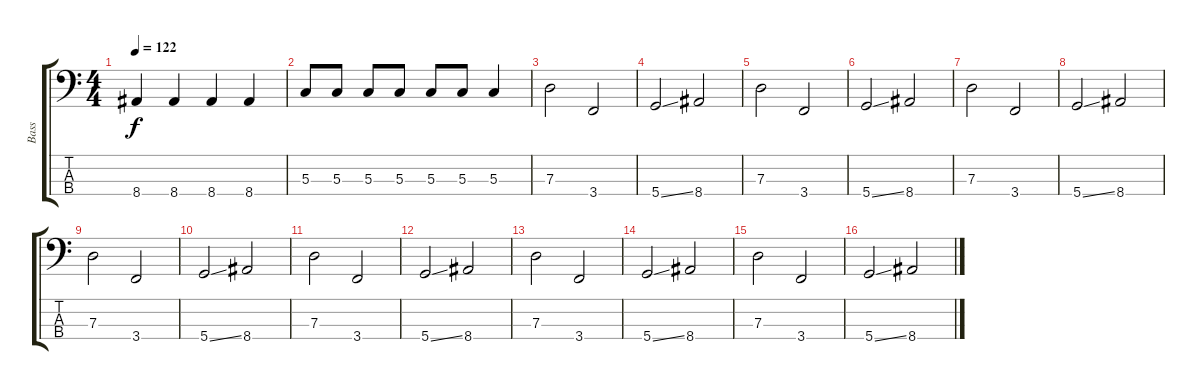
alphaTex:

\track ("Bass" "Bass") {instrument electricbassfinger}
\staff {score tabs}
\tuning (F2 C2 G1 D1) {hide}
\ts (4 4)
\tempo 122
\clef f4
\ks c
8.4.4{dy f} 8.4.4 8.4.4 8.4.4 |
5.3.8 5.3.8 5.3.8 5.3.8 5.3.8 5.3.8 5.3.4 |
7.3.2 3.4.2 |
5.4{ss}.2 8.4.2 |
7.3.2 3.4.2 |
5.4{ss}.2 8.4.2 |
7.3.2 3.4.2 |
5.4{ss}.2 8.4.2 |
7.3.2 3.4.2 |
5.4{ss}.2 8.4.2 |
7.3.2 3.4.2 |
5.4{ss}.2 8.4.2 |
7.3.2 3.4.2 |
5.4{ss}.2 8.4.2 |
7.3.2 3.4.2 |
5.4{ss}.2 8.4.2
